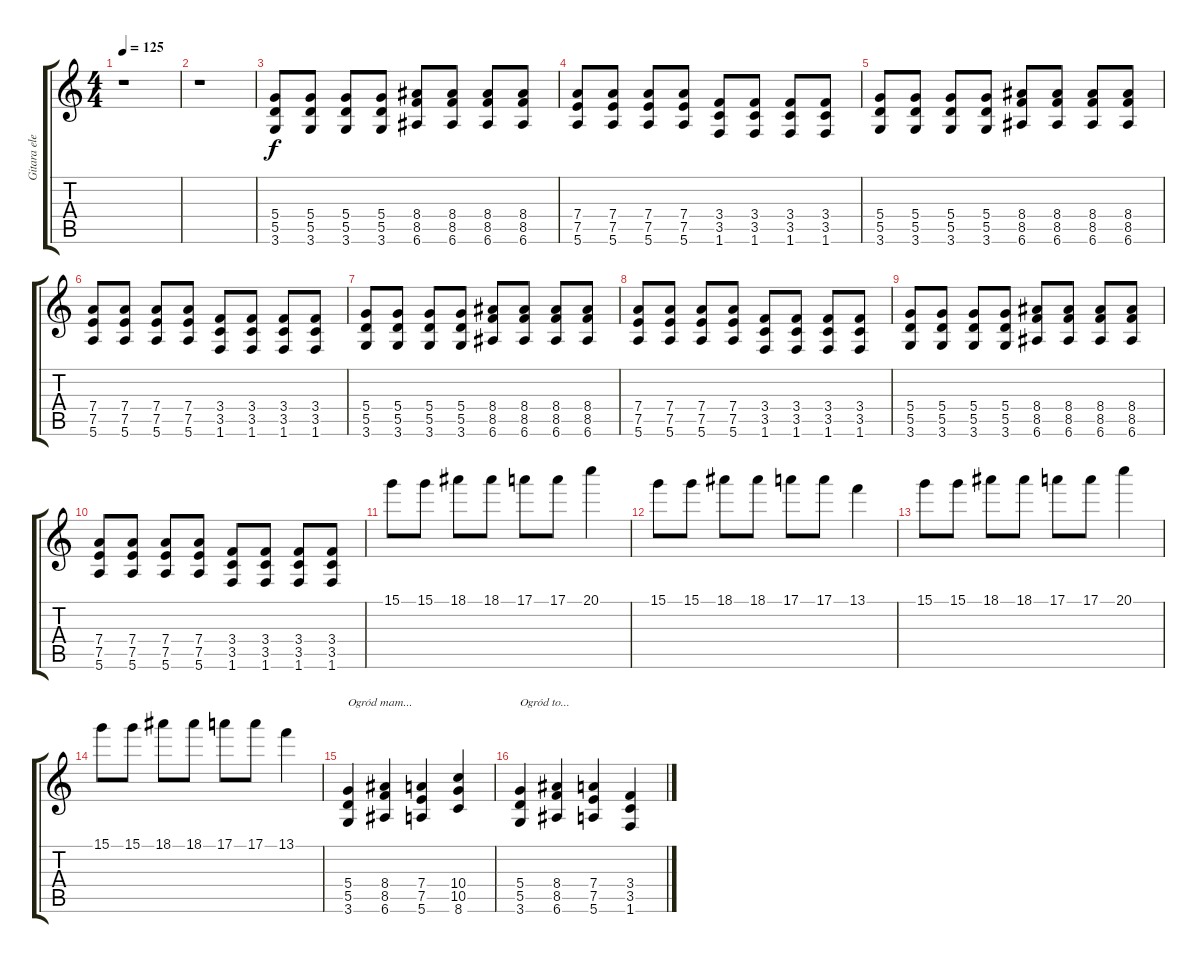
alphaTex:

\track ("Gitara elektryczna" "Gitara ele") {instrument distortionguitar}
\staff {score tabs}
\tuning (E4 B3 G3 D3 A2 E2) {hide}
\ts (4 4)
\tempo 125
\clef g2
\ks c
r.1{dy f} |
r.1 |
(5.4 5.5 3.6).8 (5.4 5.5 3.6).8 (5.4 5.5 3.6).8 (5.4 5.5 3.6).8 (8.4 8.5 6.6).8 (8.4 8.5 6.6).8 (8.4 8.5 6.6).8 (8.4 8.5 6.6).8 |
(7.4 7.5 5.6).8 (7.4 7.5 5.6).8 (7.4 7.5 5.6).8 (7.4 7.5 5.6).8 (3.4 3.5 1.6).8 (3.4 3.5 1.6).8 (3.4 3.5 1.6).8 (3.4 3.5 1.6).8 |
(5.4 5.5 3.6).8 (5.4 5.5 3.6).8 (5.4 5.5 3.6).8 (5.4 5.5 3.6).8 (8.4 8.5 6.6).8 (8.4 8.5 6.6).8 (8.4 8.5 6.6).8 (8.4 8.5 6.6).8 |
(7.4 7.5 5.6).8 (7.4 7.5 5.6).8 (7.4 7.5 5.6).8 (7.4 7.5 5.6).8 (3.4 3.5 1.6).8 (3.4 3.5 1.6).8 (3.4 3.5 1.6).8 (3.4 3.5 1.6).8 |
(5.4 5.5 3.6).8 (5.4 5.5 3.6).8 (5.4 5.5 3.6).8 (5.4 5.5 3.6).8 (8.4 8.5 6.6).8 (8.4 8.5 6.6).8 (8.4 8.5 6.6).8 (8.4 8.5 6.6).8 |
(7.4 7.5 5.6).8 (7.4 7.5 5.6).8 (7.4 7.5 5.6).8 (7.4 7.5 5.6).8 (3.4 3.5 1.6).8 (3.4 3.5 1.6).8 (3.4 3.5 1.6).8 (3.4 3.5 1.6).8 |
(5.4 5.5 3.6).8 (5.4 5.5 3.6).8 (5.4 5.5 3.6).8 (5.4 5.5 3.6).8 (8.4 8.5 6.6).8 (8.4 8.5 6.6).8 (8.4 8.5 6.6).8 (8.4 8.5 6.6).8 |
(7.4 7.5 5.6).8 (7.4 7.5 5.6).8 (7.4 7.5 5.6).8 (7.4 7.5 5.6).8 (3.4 3.5 1.6).8 (3.4 3.5 1.6).8 (3.4 3.5 1.6).8 (3.4 3.5 1.6).8 |
15.1.8 15.1.8 18.1.8 18.1.8 17.1.8 17.1.8 20.1.4 |
15.1.8 15.1.8 18.1.8 18.1.8 17.1.8 17.1.8 13.1.4 |
15.1.8 15.1.8 18.1.8 18.1.8 17.1.8 17.1.8 20.1.4 |
15.1.8 15.1.8 18.1.8 18.1.8 17.1.8 17.1.8 13.1.4 |
(5.4 5.5 3.6).4{txt "Ogród mam..."} (8.4 8.5 6.6).4 (7.4 7.5 5.6).4 (10.4 10.5 8.6).4 |
(5.4 5.5 3.6).4{txt "Ogród to..."} (8.4 8.5 6.6).4 (7.4 7.5 5.6).4 (3.4 3.5 1.6).4
